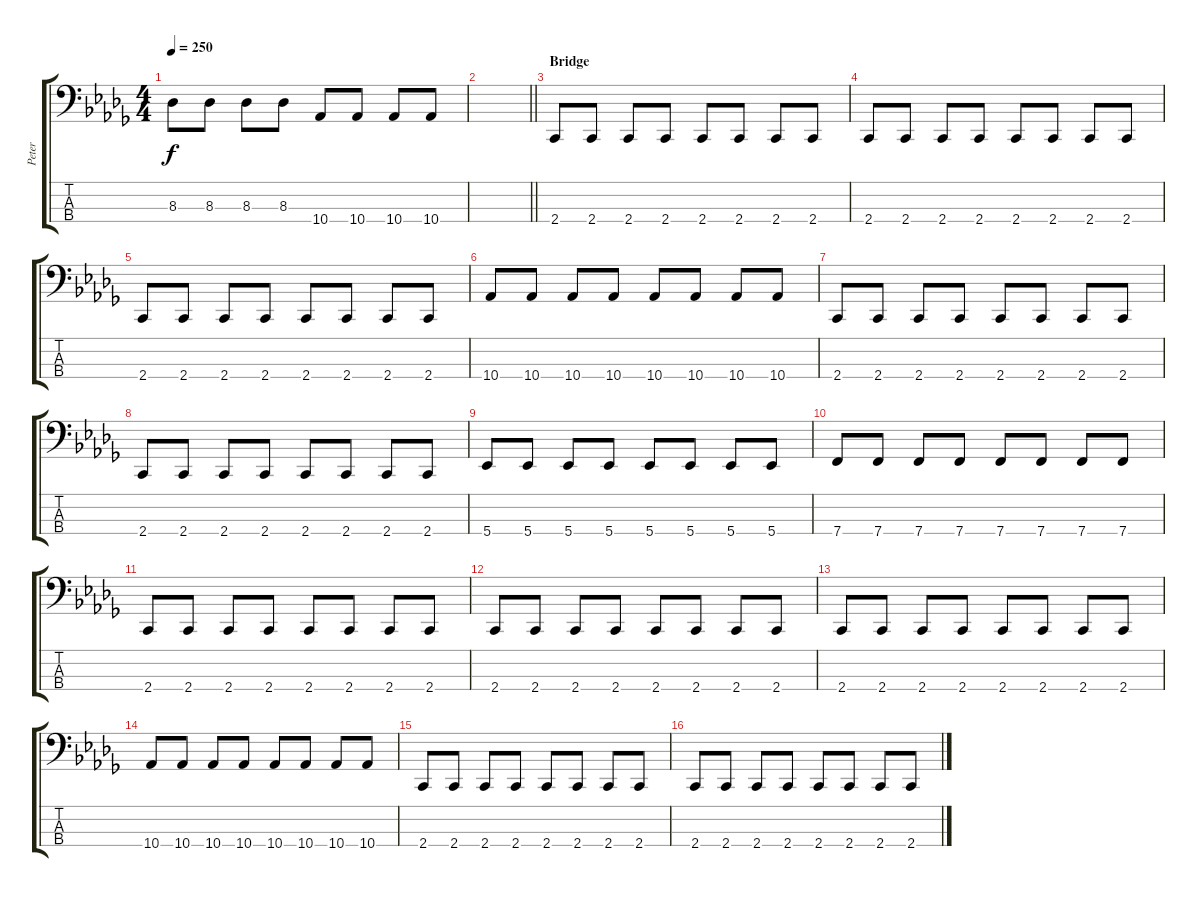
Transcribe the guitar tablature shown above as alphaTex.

\track ("Peter" "Peter") {instrument electricbasspick}
\staff {score tabs}
\tuning (Eb2 Bb1 F1 Bb0) {hide}
\ts (4 4)
\tempo 250
\clef f4
\ks bbminor
8.3.8{dy f} 8.3.8 8.3.8 8.3.8 10.4.8 10.4.8 10.4.8 10.4.8 |
\barLineRight lightlight
|
\section ("" "Bridge")
2.4.8 2.4.8 2.4.8 2.4.8 2.4.8 2.4.8 2.4.8 2.4.8 |
2.4.8 2.4.8 2.4.8 2.4.8 2.4.8 2.4.8 2.4.8 2.4.8 |
2.4.8 2.4.8 2.4.8 2.4.8 2.4.8 2.4.8 2.4.8 2.4.8 |
10.4.8 10.4.8 10.4.8 10.4.8 10.4.8 10.4.8 10.4.8 10.4.8 |
2.4.8 2.4.8 2.4.8 2.4.8 2.4.8 2.4.8 2.4.8 2.4.8 |
2.4.8 2.4.8 2.4.8 2.4.8 2.4.8 2.4.8 2.4.8 2.4.8 |
5.4.8 5.4.8 5.4.8 5.4.8 5.4.8 5.4.8 5.4.8 5.4.8 |
7.4.8 7.4.8 7.4.8 7.4.8 7.4.8 7.4.8 7.4.8 7.4.8 |
2.4.8 2.4.8 2.4.8 2.4.8 2.4.8 2.4.8 2.4.8 2.4.8 |
2.4.8 2.4.8 2.4.8 2.4.8 2.4.8 2.4.8 2.4.8 2.4.8 |
2.4.8 2.4.8 2.4.8 2.4.8 2.4.8 2.4.8 2.4.8 2.4.8 |
10.4.8 10.4.8 10.4.8 10.4.8 10.4.8 10.4.8 10.4.8 10.4.8 |
2.4.8 2.4.8 2.4.8 2.4.8 2.4.8 2.4.8 2.4.8 2.4.8 |
2.4.8 2.4.8 2.4.8 2.4.8 2.4.8 2.4.8 2.4.8 2.4.8
